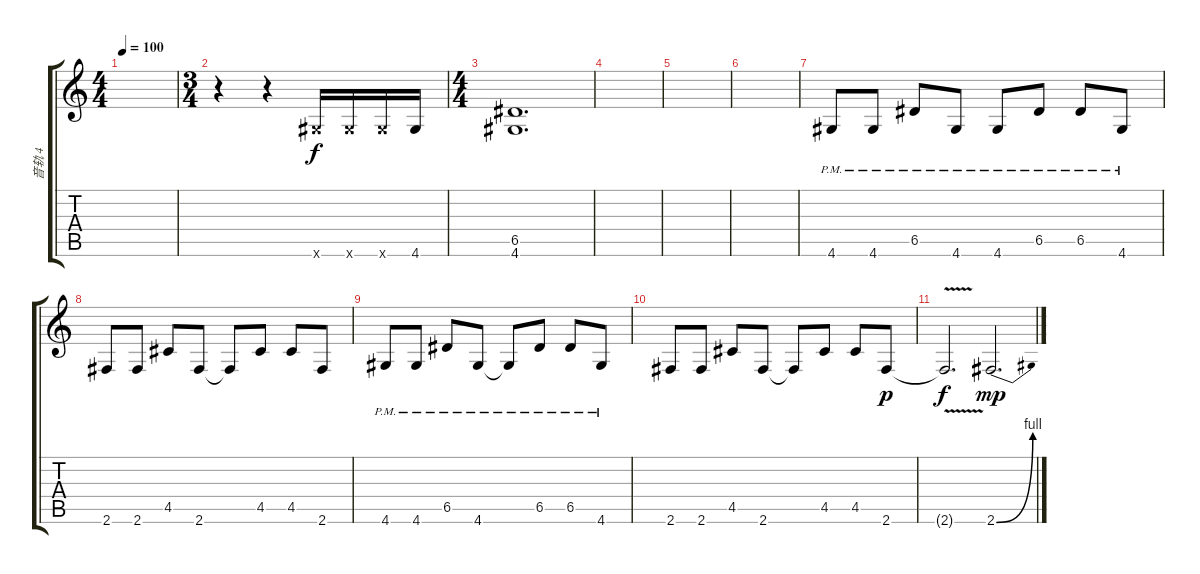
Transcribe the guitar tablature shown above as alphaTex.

\track ("音轨 4" "音轨 4") {instrument acousticguitarsteel}
\staff {score tabs}
\tuning (E4 B3 G3 D3 A2 E2) {hide}
\ts (4 4)
\tempo 100
\clef g2
\ks c
|
\ts (3 4)
r.4 r.4 4.6{x}.16 4.6{x}.16 4.6{x}.16 4.6.16 |
\ts (4 4)
(6.5 4.6).1{d} |
|
|
|
4.6{pm}.8 4.6{pm}.8 6.5{pm}.8 4.6{pm}.8 4.6{pm}.8 6.5{pm}.8 6.5{pm}.8 4.6{pm}.8 |
2.6.8 2.6.8 4.5.8 2.6.8 2.6{t}.8 4.5.8 4.5.8 2.6.8 |
4.6{pm}.8 4.6{pm}.8 6.5{pm}.8 4.6{pm}.8 4.6{pm t}.8 6.5{pm}.8 6.5{pm}.8 4.6{pm}.8 |
2.6.8 2.6.8 4.5.8 2.6.8 2.6{t}.8 4.5.8 4.5.8 2.6.8{dy p} |
2.6{v t}.2{d dy f} 2.6{be (bend 0 0 60 4)}.2{d dy mp}
